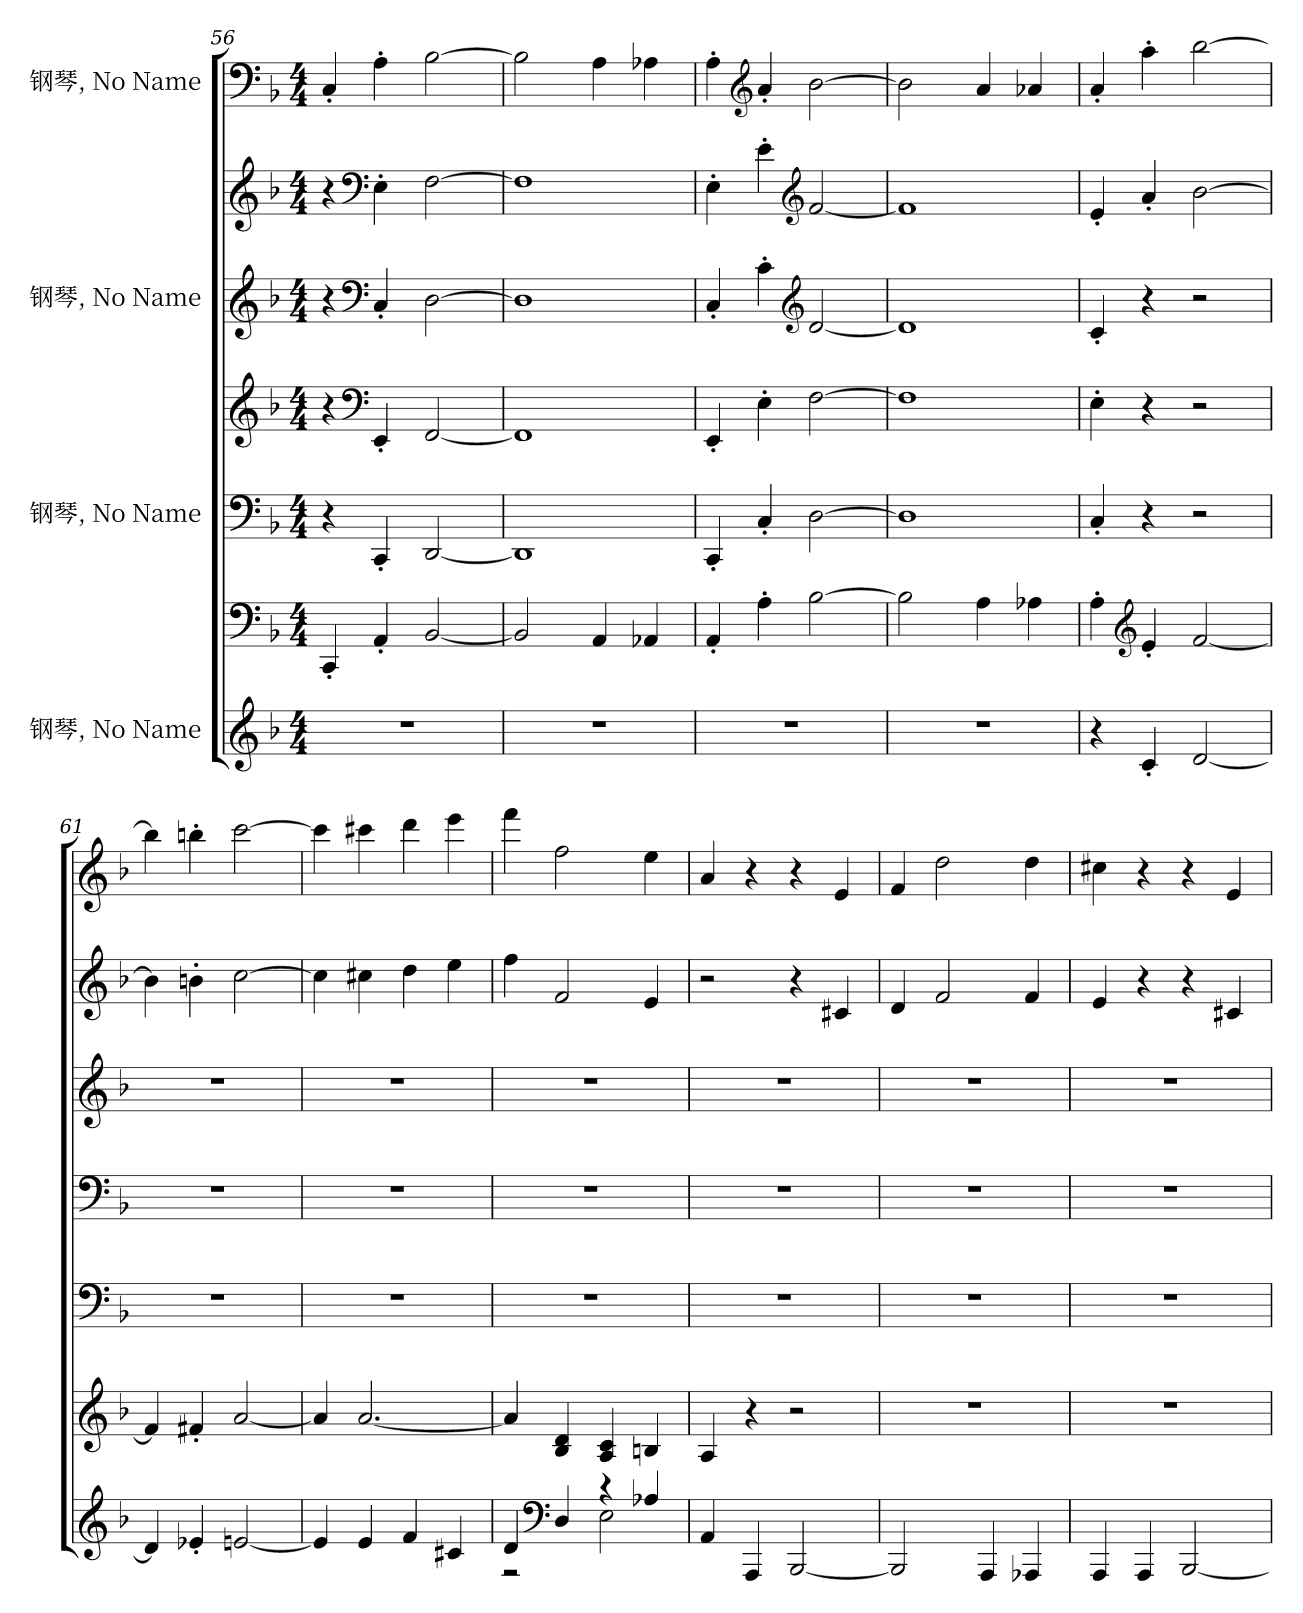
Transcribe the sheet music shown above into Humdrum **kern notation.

**kern	**kern	**kern	**kern	**kern	**kern	**kern
*part4	*part4	*part3	*part3	*part2	*part2	*part1
*staff7	*staff6	*staff5	*staff4	*staff3	*staff2	*staff1
*I"钢琴, No Name	*	*I"钢琴, No Name	*	*I"钢琴, No Name	*	*I"钢琴, No Name
*clefG2	*clefF4	*clefF4	*clefG2	*clefG2	*clefG2	*clefF4
*k[b-]	*k[b-]	*k[b-]	*k[b-]	*k[b-]	*k[b-]	*k[b-]
*M4/4	*M4/4	*M4/4	*M4/4	*M4/4	*M4/4	*M4/4
*MM239	*MM239	*MM239	*MM239	*MM239	*MM239	*MM239
=56	=56	=56	=56	=56	=56	=56
1r	4CC'/	4r	4r	4r	4r	4C'/
*	*	*	*clefF4	*clefF4	*clefF4	*
*	*	*	*	*	*	*MM206
.	4AA'/	4CC'/	4EE'/	4C'/	4E'\	4A'\
*	*	*	*	*	*	*MM249
.	[2BB-/	[2DD/	[2FF/	[2D\	[2F\	[2B-\
=57	=57	=57	=57	=57	=57	=57
*	*	*	*	*	*	*MM232
1r	2BB-/]	1DD]	1FF]	1D]	1F]	2B-\]
.	4AA/	.	.	.	.	4A\
.	4AA-X/	.	.	.	.	4A-X\
=58	=58	=58	=58	=58	=58	=58
*	*	*	*	*	*	*MM239
1r	4AA'/	4CC'/	4EE'/	4C'/	4E'\	4A'\
*	*	*	*	*	*	*clefG2
*	*	*	*	*	*	*MM206
.	4A'\	4C'/	4E'\	4c'\	4e'\	4a'/
*	*	*	*	*clefG2	*clefG2	*
*	*	*	*	*	*	*MM249
.	[2B-\	[2D\	[2F\	[2d/	[2f/	[2b-\
=59	=59	=59	=59	=59	=59	=59
*	*	*	*	*	*	*MM232
1r	2B-\]	1D]	1F]	1d]	1f]	2b-\]
.	4A\	.	.	.	.	4a/
*	*	*	*	*	*	*MM228
.	4A-X\	.	.	.	.	4a-X/
=60	=60	=60	=60	=60	=60	=60
*	*	*	*	*	*	*MM237
4r	4A'\	4C'/	4E'\	4c'/	4e'/	4a'/
*	*clefG2	*	*	*	*	*
*	*	*	*	*	*	*MM210
4c'/	4e'/	4r	4r	4r	4a'/	4aa'\
*	*	*	*	*	*	*MM249
[2d/	[2f/	2r	2r	2r	[2b-\	[2bb-\
!!LO:PB:g=z
=61	=61	=61	=61	=61	=61	=61
4d/]	4f/]	1r	1r	1r	4b-\]	4bb-\]
4e-X'/	4f#X'/	.	.	.	4bn'\	4bbn'\
*	*	*	*	*	*	*MM249
[2en/	[2a/	.	.	.	[2cc\	[2ccc\
=62	=62	=62	=62	=62	=62	=62
4e/]	4a/]	1r	1r	1r	4cc\]	4ccc\]
*	*	*	*	*	*	*MM239
4e/	[2.a/	.	.	.	4cc#X\	4ccc#X\
4f/	.	.	.	.	4dd\	4ddd\
4c#X/	.	.	.	.	4ee\	4eee\
=63	=63	=63	=63	=63	=63	=63
*^	*	*	*	*	*	*
4d/	2r	4a/]	1r	1r	1r	4ff\	4fff\
*clefF4	*	*	*	*	*	*	*
4D/	.	4B-/ 4d/	.	.	.	2f/	2ff\
4r	2E\	4A/ 4c/	.	.	.	.	.
*	*	*	*	*	*	*	*MM232
4A-X/	.	4Bn/	.	.	.	4e/	4ee\
*v	*v	*	*	*	*	*	*
=64	=64	=64	=64	=64	=64	=64
*	*	*	*	*	*	*MM249
4AA/	4A/	1r	1r	1r	2r	4a/
*	*	*	*	*	*	*MM235
4AAA/	4r	.	.	.	.	4r
*	*	*	*	*	*	*MM249
[2BBB-/	2r	.	.	.	4r	4r
*	*	*	*	*	*	*MM237
.	.	.	.	.	4c#X/	4e/
=65	=65	=65	=65	=65	=65	=65
*	*	*	*	*	*	*MM249
2BBB-/]	1r	1r	1r	1r	4d/	4f/
.	.	.	.	.	2f/	2dd\
4AAA/	.	.	.	.	.	.
4AAA-X/	.	.	.	.	4f/	4dd\
=66	=66	=66	=66	=66	=66	=66
*	*	*	*	*	*	*MM249
4AAA/	1r	1r	1r	1r	4e/	4cc#X\
*	*	*	*	*	*	*MM235
4AAA/	.	.	.	.	4r	4r
*	*	*	*	*	*	*MM249
[2BBB-/	.	.	.	.	4r	4r
.	.	.	.	.	4c#X/	4e/
=	=	=	=	=	=	=
*-	*-	*-	*-	*-	*-	*-
